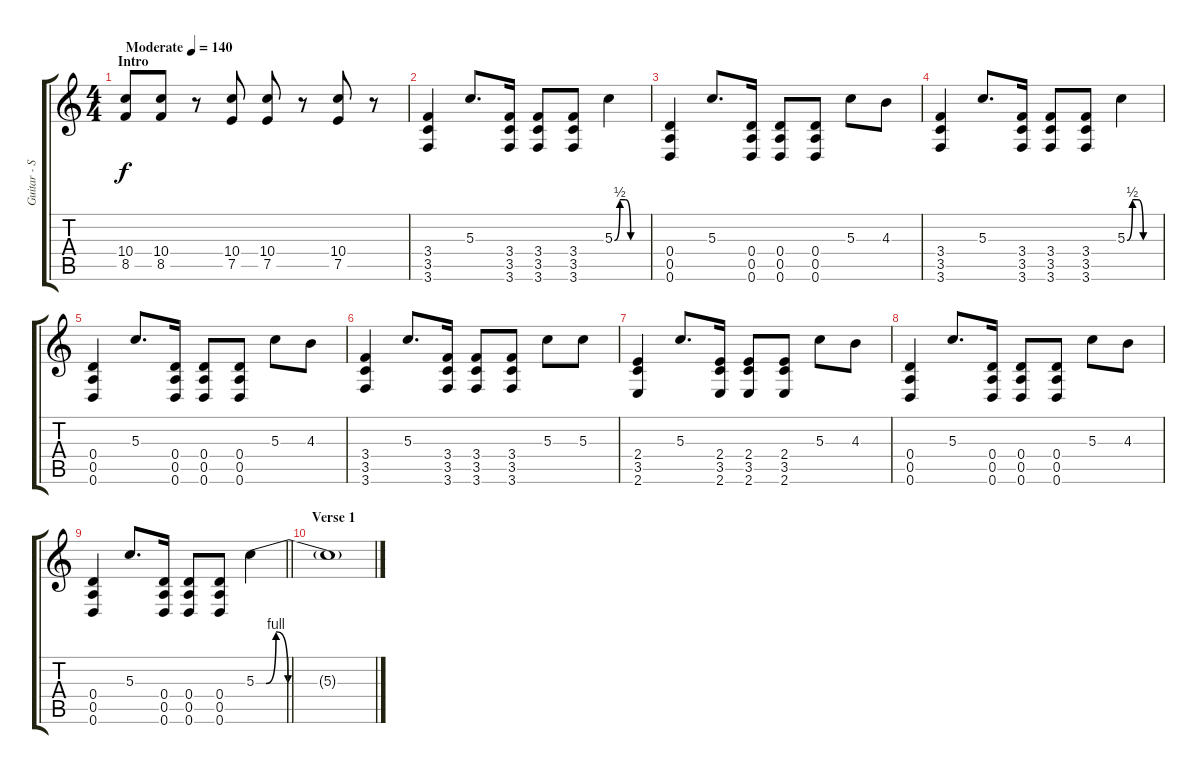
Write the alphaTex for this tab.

\track ("Guitar - Simon Neil" "Guitar - S") {instrument overdrivenguitar}
\staff {score tabs}
\tuning (E4 B3 G3 D3 A2 D2) {hide}
\ts (4 4)
\section ("" "Intro")
\tempo (140 "Moderate")
\clef g2
\ks c
(10.4 8.5).8{dy f instrument overdrivenguitar} (10.4 8.5).8 r.8 (10.4 7.5).8 (10.4 7.5).8 r.8 (10.4 7.5).8 r.8 |
(3.4 3.5 3.6).4{volume 12 balance 8} 5.3.8{d} (3.4 3.5 3.6).16 (3.4 3.5 3.6).8 (3.4 3.5 3.6).8 5.3{be (custom 0 0 10 2 20 2 30 0 60 0)}.4 |
(0.4 0.5 0.6).4 5.3.8{d} (0.4 0.5 0.6).16 (0.4 0.5 0.6).8 (0.4 0.5 0.6).8 5.3.8 4.3.8 |
(3.4 3.5 3.6).4 5.3.8{d} (3.4 3.5 3.6).16 (3.4 3.5 3.6).8 (3.4 3.5 3.6).8 5.3{be (custom 0 0 10 2 20 2 30 0 60 0)}.4 |
(0.4 0.5 0.6).4 5.3.8{d} (0.4 0.5 0.6).16 (0.4 0.5 0.6).8 (0.4 0.5 0.6).8 5.3.8 4.3.8 |
(3.4 3.5 3.6).4 5.3.8{d} (3.4 3.5 3.6).16 (3.4 3.5 3.6).8 (3.4 3.5 3.6).8 5.3.8 5.3.8 |
(2.4 3.5 2.6).4 5.3.8{d} (2.4 3.5 2.6).16 (2.4 3.5 2.6).8 (2.4 3.5 2.6).8 5.3.8 4.3.8 |
(0.4 0.5 0.6).4 5.3.8{d} (0.4 0.5 0.6).16 (0.4 0.5 0.6).8 (0.4 0.5 0.6).8 5.3.8 4.3.8 |
\barLineRight lightlight
(0.4 0.5 0.6).4 5.3.8{d} (0.4 0.5 0.6).16 (0.4 0.5 0.6).8 (0.4 0.5 0.6).8 5.3{be (custom 0 0 5 0 10 4 16 0 21 0 60 0)}.4 |
\section ("" "Verse 1")
5.3{t}.1
